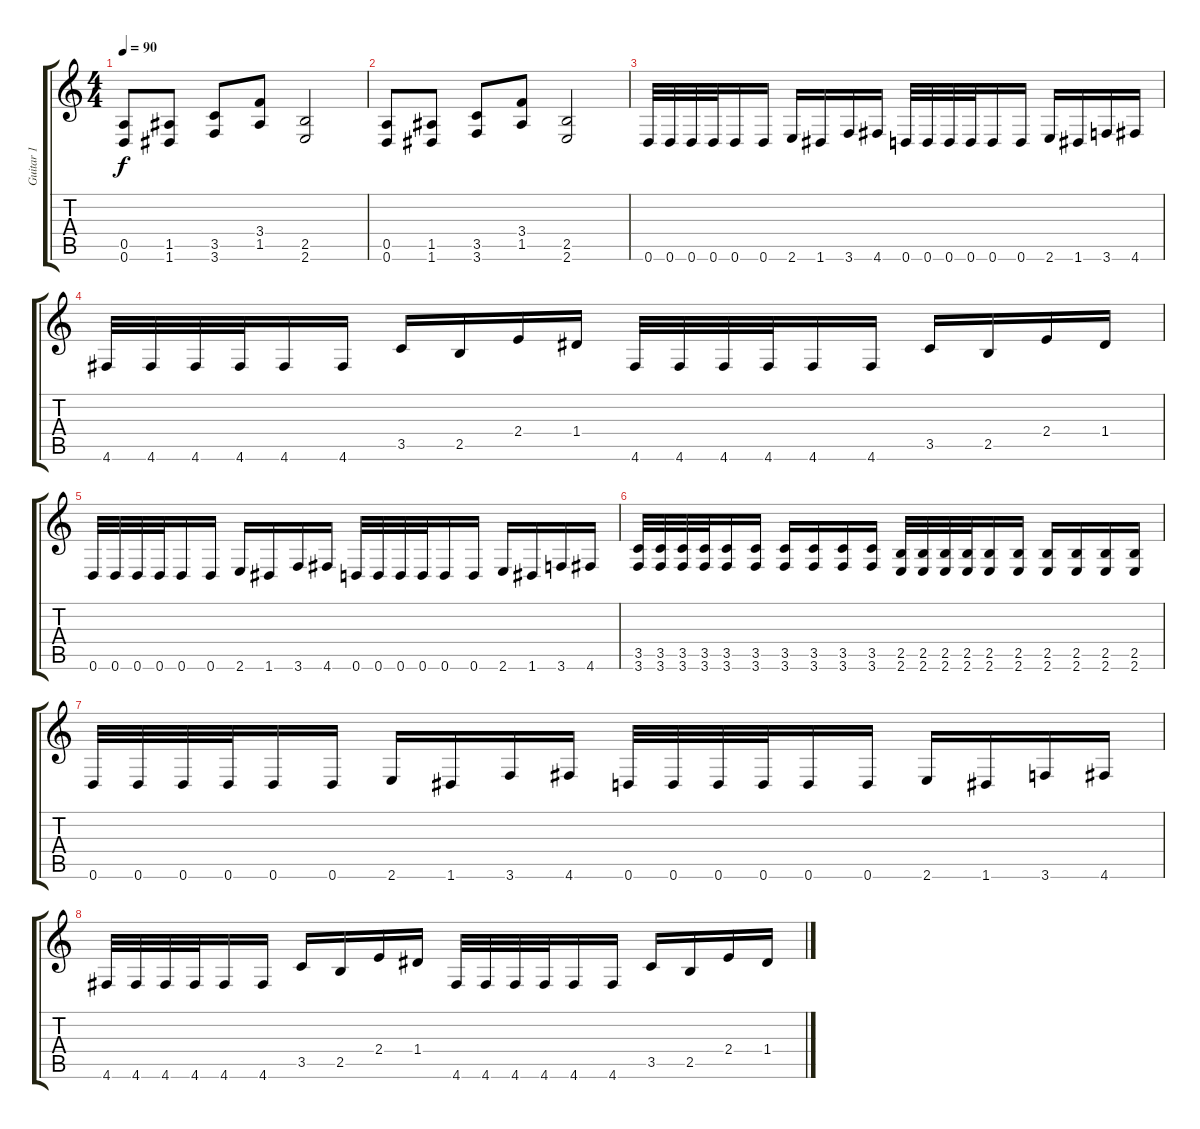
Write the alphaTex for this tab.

\track ("Guitar 1" "Guitar 1") {instrument distortionguitar}
\staff {score tabs}
\tuning (E4 B3 G3 D3 A2 D2) {hide}
\ts (4 4)
\tempo 90
\clef g2
\ks c
(0.5 0.6).8{dy f} (1.5 1.6).8 (3.5 3.6).8 (3.4 1.5).8 (2.5 2.6).2 |
(0.5 0.6).8 (1.5 1.6).8 (3.5 3.6).8 (3.4 1.5).8 (2.5 2.6).2 |
0.6.32 0.6.32 0.6.32 0.6.32 0.6.16 0.6.16 2.6.16 1.6.16 3.6.16 4.6.16 0.6.32 0.6.32 0.6.32 0.6.32 0.6.16 0.6.16 2.6.16 1.6.16 3.6.16 4.6.16 |
4.6.32 4.6.32 4.6.32 4.6.32 4.6.16 4.6.16 3.5.16 2.5.16 2.4.16 1.4.16 4.6.32 4.6.32 4.6.32 4.6.32 4.6.16 4.6.16 3.5.16 2.5.16 2.4.16 1.4.16 |
0.6.32 0.6.32 0.6.32 0.6.32 0.6.16 0.6.16 2.6.16 1.6.16 3.6.16 4.6.16 0.6.32 0.6.32 0.6.32 0.6.32 0.6.16 0.6.16 2.6.16 1.6.16 3.6.16 4.6.16 |
(3.5 3.6).32 (3.5 3.6).32 (3.5 3.6).32 (3.5 3.6).32 (3.5 3.6).16 (3.5 3.6).16 (3.5 3.6).16 (3.5 3.6).16 (3.5 3.6).16 (3.5 3.6).16 (2.5 2.6).32 (2.5 2.6).32 (2.5 2.6).32 (2.5 2.6).32 (2.5 2.6).16 (2.5 2.6).16 (2.5 2.6).16 (2.5 2.6).16 (2.5 2.6).16 (2.5 2.6).16 |
0.6.32 0.6.32 0.6.32 0.6.32 0.6.16 0.6.16 2.6.16 1.6.16 3.6.16 4.6.16 0.6.32 0.6.32 0.6.32 0.6.32 0.6.16 0.6.16 2.6.16 1.6.16 3.6.16 4.6.16 |
4.6.32 4.6.32 4.6.32 4.6.32 4.6.16 4.6.16 3.5.16 2.5.16 2.4.16 1.4.16 4.6.32 4.6.32 4.6.32 4.6.32 4.6.16 4.6.16 3.5.16 2.5.16 2.4.16 1.4.16
